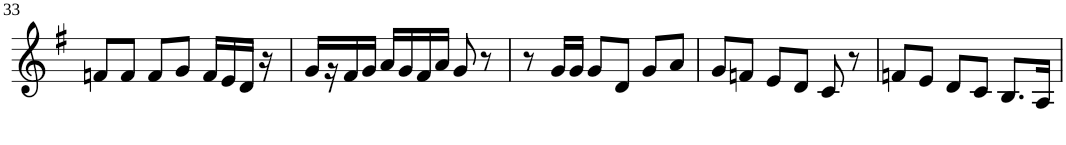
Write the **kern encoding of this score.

**kern
*part1
*staff1
*I"Violin
!!LO:PB:g=z
*clefG2
*k[f#]
*G:
*M3/4
=33
8fn/L
8f/J
8f/L
8g/J
16f/LL
16e/
16d/JJ
16r
=34
16g/LL
16r
16f#/
16g/JJ
16a/LL
16g/
16f#/
16a/JJ
8g/
8r
=35
8r
16g/LL
16g/JJ
8g/L
8d/J
8g/L
8a/J
=36
8g/L
8fn/J
8e/L
8d/J
8c/
8r
=37
8fn/L
8e/J
8d/L
8c/J
8.B/L
16A/Jk
=
*-
